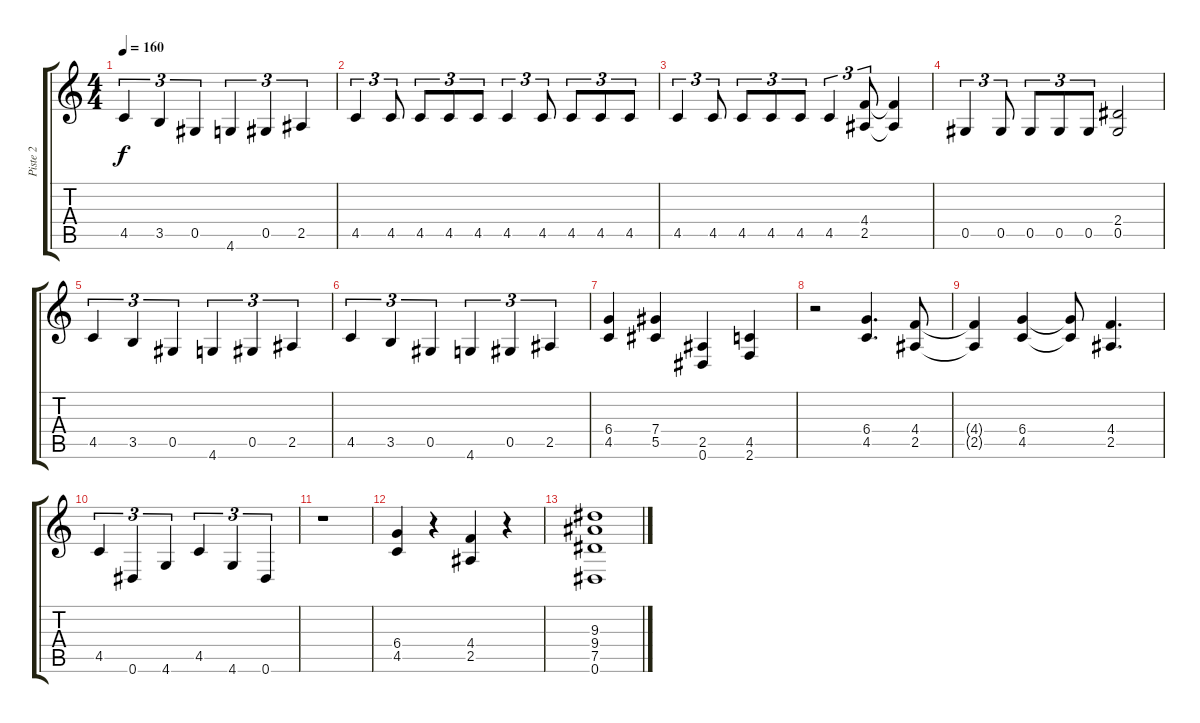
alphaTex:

\track ("Piste 2" "Piste 2") {instrument distortionguitar}
\staff {score tabs}
\tuning (Eb4 Bb3 Gb3 Db3 Ab2 Eb2) {hide}
\ts (4 4)
\tempo 160
\clef g2
\ks c
4.5.4{tu (3 2) dy f} 3.5.4{tu (3 2)} 0.5.4{tu (3 2)} 4.6.4{tu (3 2)} 0.5.4{tu (3 2)} 2.5.4{tu (3 2)} |
4.5.4{tu (3 2)} 4.5.8{tu (3 2)} 4.5.8{tu (3 2)} 4.5.8{tu (3 2)} 4.5.8{tu (3 2)} 4.5.4{tu (3 2)} 4.5.8{tu (3 2)} 4.5.8{tu (3 2)} 4.5.8{tu (3 2)} 4.5.8{tu (3 2)} |
4.5.4{tu (3 2)} 4.5.8{tu (3 2)} 4.5.8{tu (3 2)} 4.5.8{tu (3 2)} 4.5.8{tu (3 2)} 4.5.4{tu (3 2)} (4.4 2.5).8{tu (3 2)} (4.4{t} 2.5{t}).4 |
0.5.4{tu (3 2)} 0.5.8{tu (3 2)} 0.5.8{tu (3 2)} 0.5.8{tu (3 2)} 0.5.8{tu (3 2)} (2.4 0.5).2 |
4.5.4{tu (3 2) txt ""} 3.5.4{tu (3 2)} 0.5.4{tu (3 2)} 4.6.4{tu (3 2)} 0.5.4{tu (3 2)} 2.5.4{tu (3 2)} |
4.5.4{tu (3 2)} 3.5.4{tu (3 2)} 0.5.4{tu (3 2)} 4.6.4{tu (3 2)} 0.5.4{tu (3 2)} 2.5.4{tu (3 2)} |
(6.4 4.5).4 (7.4 5.5).4 (2.5 0.6).4 (4.5 2.6).4 |
r.2 (6.4 4.5).4{d} (4.4 2.5).8 |
(4.4{t} 2.5{t}).4 (6.4 4.5).4 (6.4{t} 4.5{t}).8 (4.4 2.5).4{d} |
4.5.4{tu (3 2)} 0.6.4{tu (3 2)} 4.6.4{tu (3 2)} 4.5.4{tu (3 2)} 4.6.4{tu (3 2)} 0.6.4{tu (3 2)} |
r.1 |
(6.4 4.5).4 r.4 (4.4 2.5).4 r.4 |
(9.3 9.4 7.5 0.6).1
